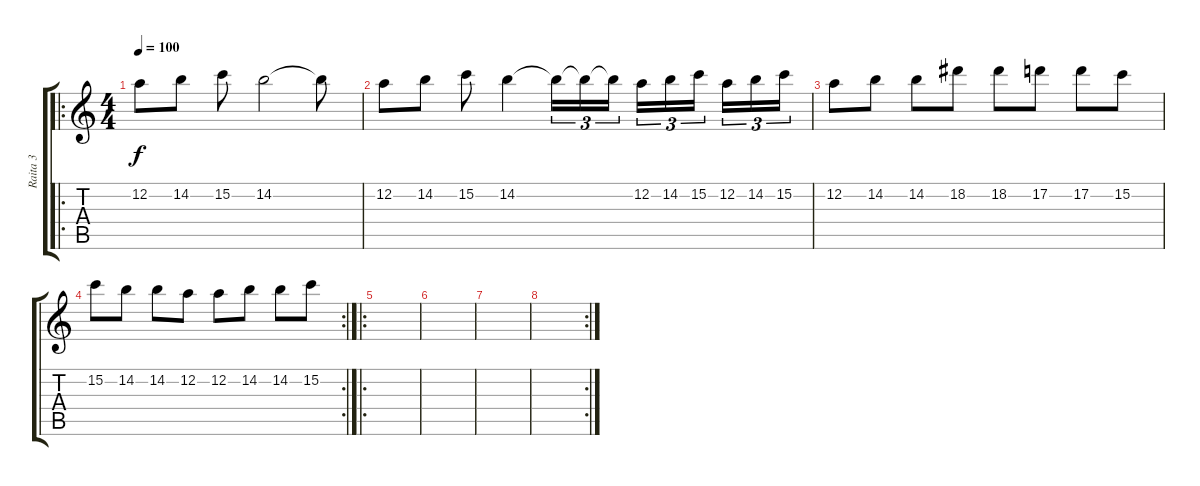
\track ("Raita 3" "Raita 3") {instrument distortionguitar}
\staff {score tabs}
\tuning (D4 A3 F3 C3 G2 D2) {hide}
\ro
\ts (4 4)
\tempo 100
\clef g2
\ks c
12.2.8{dy f} 14.2.8 15.2.8 14.2.2 14.2{t}.8 |
12.2.8 14.2.8 15.2.8 14.2.4 14.2{t}.16{tu (3 2)} 14.2{t}.16{tu (3 2)} 14.2{t}.16{tu (3 2)} 12.2.16{tu (3 2)} 14.2.16{tu (3 2)} 15.2.16{tu (3 2)} 12.2.16{tu (3 2)} 14.2.16{tu (3 2)} 15.2.16{tu (3 2)} |
12.2.8 14.2.8 14.2.8 18.2.8 18.2.8 17.2.8 17.2.8 15.2.8 |
\rc 2
15.2.8 14.2.8 14.2.8 12.2.8 12.2.8 14.2.8 14.2.8 15.2.8 |
\ro
|
|
|
\rc 2
